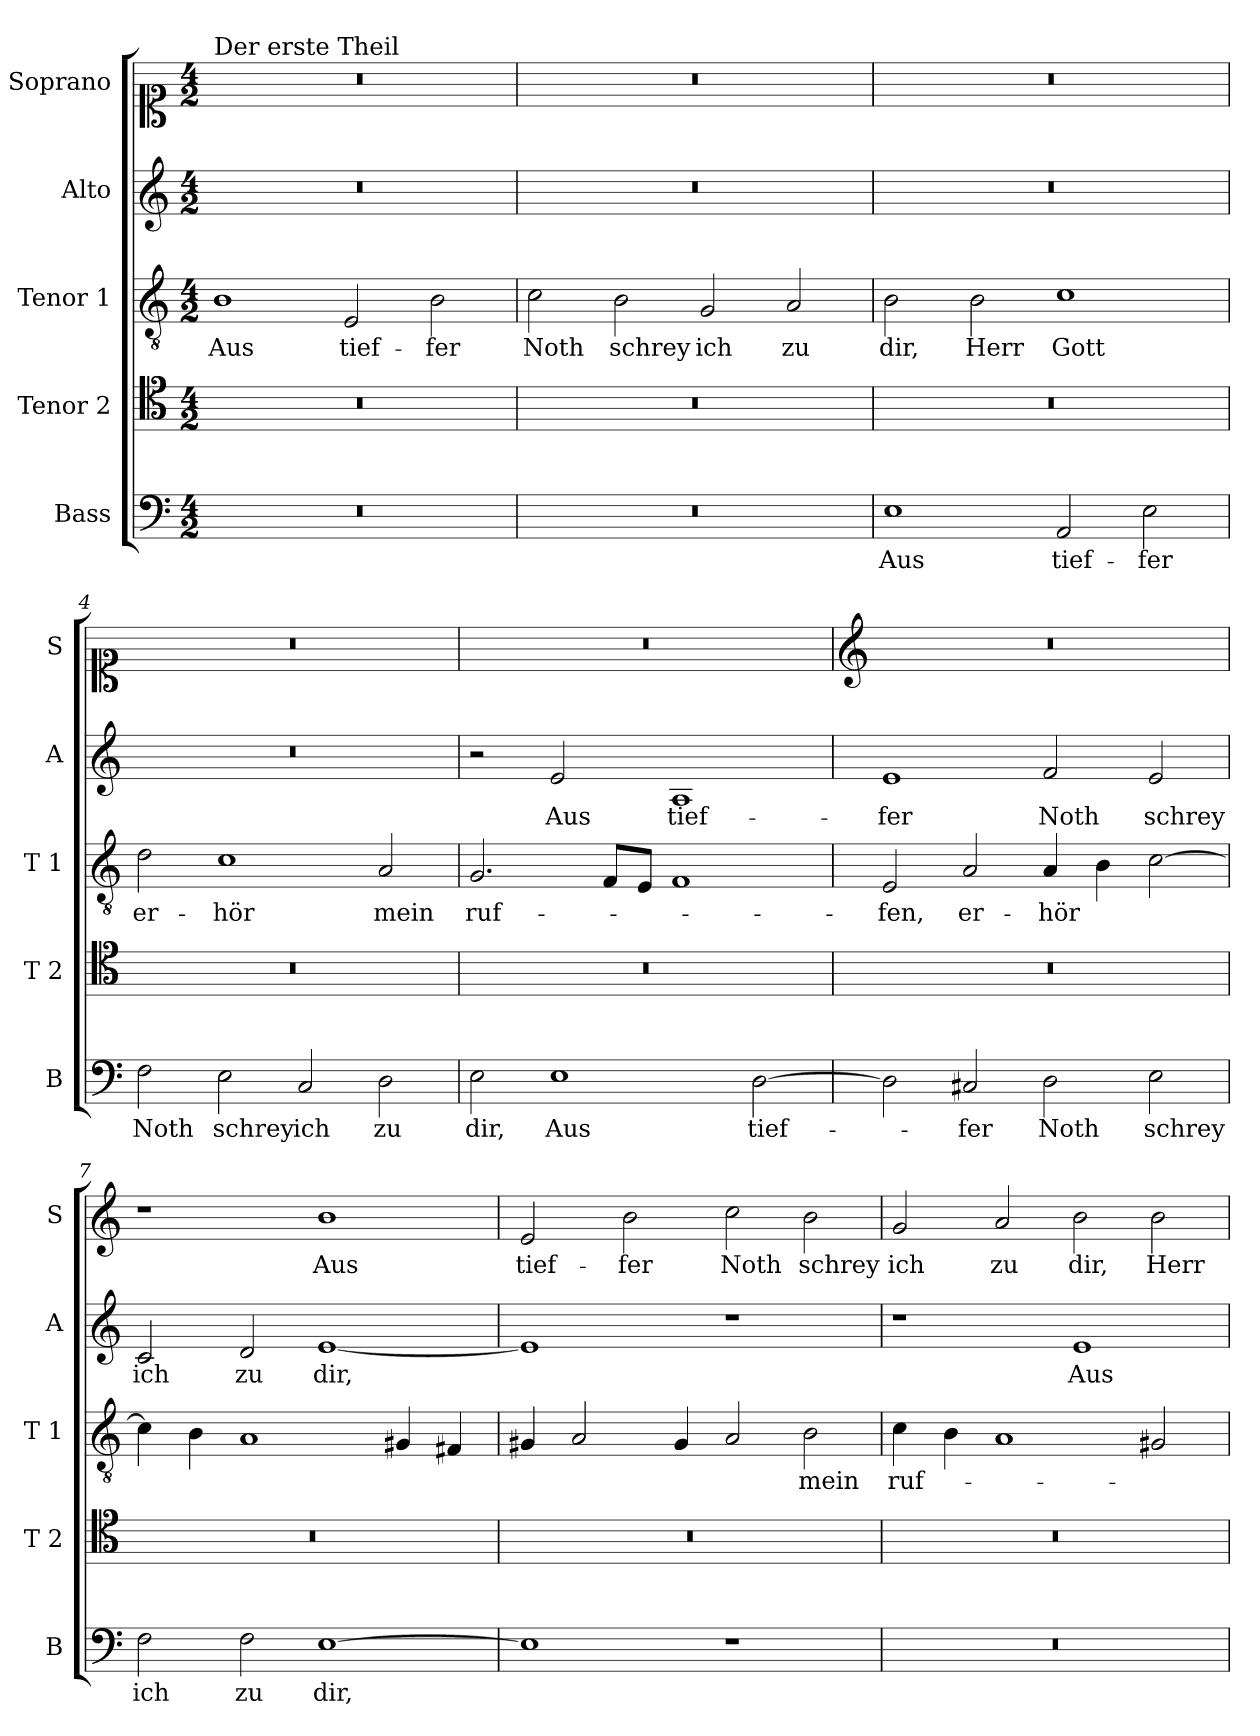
**kern	**text	**kern	**kern	**text	**kern	**text	**kern	**text
*part5	*part5	*part4	*part3	*part3	*part2	*part2	*part1	*part1
*staff5	*staff5	*staff4	*staff3	*staff3	*staff2	*staff2	*staff1	*staff1
*I"Bass	*	*I"Tenor 2	*I"Tenor 1	*	*I"Alto	*	*I"Soprano	*
*I'B	*	*I'T 2	*I'T 1	*	*I'A	*	*I'S	*
*clefF4	*	*clefC4	*clefGv2	*	*clefG2	*	*clefC1	*
*k[]	*	*k[]	*k[]	*	*k[]	*	*k[]	*
*C:	*	*C:	*C:	*	*C:	*	*C:	*
*M4/2	*	*M4/2	*M4/2	*	*M4/2	*	*M4/2	*
=1	=1	=1	=1	=1	=1	=1	=1	=1
!	!	!	!	!	!	!	!LO:TX:a:t=Der erste Theil	!
!	!	!	!	!LO:LY:b	!	!	!	!
0r	.	0r	1B	Aus	0r	.	0r	.
!	!	!	!	!LO:LY:b	!	!	!	!
.	.	.	2E/	tief-	.	.	.	.
!	!	!	!	!LO:LY:b	!	!	!	!
.	.	.	2B\	-fer	.	.	.	.
=2	=2	=2	=2	=2	=2	=2	=2	=2
!	!	!	!	!LO:LY:b	!	!	!	!
0r	.	0r	2c\	Noth	0r	.	0r	.
!	!	!	!	!LO:LY:b	!	!	!	!
.	.	.	2B\	schrey	.	.	.	.
!	!	!	!	!LO:LY:b	!	!	!	!
.	.	.	2G/	ich	.	.	.	.
!	!	!	!	!LO:LY:b	!	!	!	!
.	.	.	2A/	zu	.	.	.	.
=3	=3	=3	=3	=3	=3	=3	=3	=3
!	!LO:LY:b	!	!	!LO:LY:b	!	!	!	!
1E	Aus	0r	2B\	dir,	0r	.	0r	.
!	!	!	!	!LO:LY:b	!	!	!	!
.	.	.	2B\	Herr	.	.	.	.
!	!LO:LY:b	!	!	!LO:LY:b	!	!	!	!
2AA/	tief-	.	1c	Gott	.	.	.	.
!	!LO:LY:b	!	!	!	!	!	!	!
2E\	-fer	.	.	.	.	.	.	.
=4	=4	=4	=4	=4	=4	=4	=4	=4
!	!LO:LY:b	!	!	!LO:LY:b	!	!	!	!
2F\	Noth	0r	2d\	er-	0r	.	0r	.
!	!LO:LY:b	!	!	!LO:LY:b	!	!	!	!
2E\	schrey	.	1c	-hör	.	.	.	.
!	!LO:LY:b	!	!	!	!	!	!	!
2C/	ich	.	.	.	.	.	.	.
!	!LO:LY:b	!	!	!LO:LY:b	!	!	!	!
2D\	zu	.	2A/	mein	.	.	.	.
=5	=5	=5	=5	=5	=5	=5	=5	=5
!	!LO:LY:b	!	!	!LO:LY:b	!	!	!	!
2E\	dir,	0r	2.G/	ruf-	2r	.	0r	.
!	!LO:LY:b	!	!	!	!	!LO:LY:b	!	!
1E	Aus	.	.	.	2e/	Aus	.	.
.	.	.	8F/L	.	.	.	.	.
.	.	.	8E/J	.	.	.	.	.
!	!	!	!	!	!	!LO:LY:b	!	!
.	.	.	1F	.	1A	tief-	.	.
!	!LO:LY:b	!	!	!	!	!	!	!
[2D\	tief-	.	.	.	.	.	.	.
!!LO:LB:g=z
=6	=6	=6	=6	=6	=6	=6	=6	=6
*	*	*	*	*	*	*	*clefG2	*
!	!	!	!	!LO:LY:b	!	!LO:LY:b	!	!
2D\]	.	0r	2E/	-fen,	1e	-fer	0r	.
!	!LO:LY:b	!	!	!LO:LY:b	!	!	!	!
2C#X/	-fer	.	2A/	er-	.	.	.	.
!	!LO:LY:b	!	!	!LO:LY:b	!	!LO:LY:b	!	!
2D\	Noth	.	4A/	-hör	2f/	Noth	.	.
.	.	.	4B\	.	.	.	.	.
!	!LO:LY:b	!	!	!	!	!LO:LY:b	!	!
2E\	schrey	.	[2c\	.	2e/	schrey	.	.
=7	=7	=7	=7	=7	=7	=7	=7	=7
!	!LO:LY:b	!	!	!	!	!LO:LY:b	!	!
2F\	ich	0r	4c\]	.	2c/	ich	1r	.
.	.	.	4B\	.	.	.	.	.
!	!LO:LY:b	!	!	!	!	!LO:LY:b	!	!
2F\	zu	.	1A	.	2d/	zu	.	.
!	!LO:LY:b	!	!	!	!	!LO:LY:b	!	!LO:LY:b
[1E	dir,	.	.	.	[1e	dir,	1b	Aus
.	.	.	4G#X/	.	.	.	.	.
.	.	.	4F#X/	.	.	.	.	.
=8	=8	=8	=8	=8	=8	=8	=8	=8
!	!	!	!	!	!	!	!	!LO:LY:b
1E]	.	0r	4G#X/	.	1e]	.	2e/	tief-
.	.	.	2A/	.	.	.	.	.
!	!	!	!	!	!	!	!	!LO:LY:b
.	.	.	.	.	.	.	2b\	-fer
.	.	.	4G#/	.	.	.	.	.
!	!	!	!	!	!	!	!	!LO:LY:b
1r	.	.	2A/	.	1r	.	2cc\	Noth
!	!	!	!	!LO:LY:b	!	!	!	!LO:LY:b
.	.	.	2B\	mein	.	.	2b\	schrey
=9	=9	=9	=9	=9	=9	=9	=9	=9
!	!	!	!	!LO:LY:b	!	!	!	!LO:LY:b
0r	.	0r	4c\	ruf-	1r	.	2g/	ich
.	.	.	4B\	.	.	.	.	.
!	!	!	!	!	!	!	!	!LO:LY:b
.	.	.	1A	.	.	.	2a/	zu
!	!	!	!	!	!	!LO:LY:b	!	!LO:LY:b
.	.	.	.	.	1e	Aus	2b\	dir,
!	!	!	!	!	!	!	!	!LO:LY:b
.	.	.	2G#X/	.	.	.	2b\	Herr
=	=	=	=	=	=	=	=	=
*-	*-	*-	*-	*-	*-	*-	*-	*-
